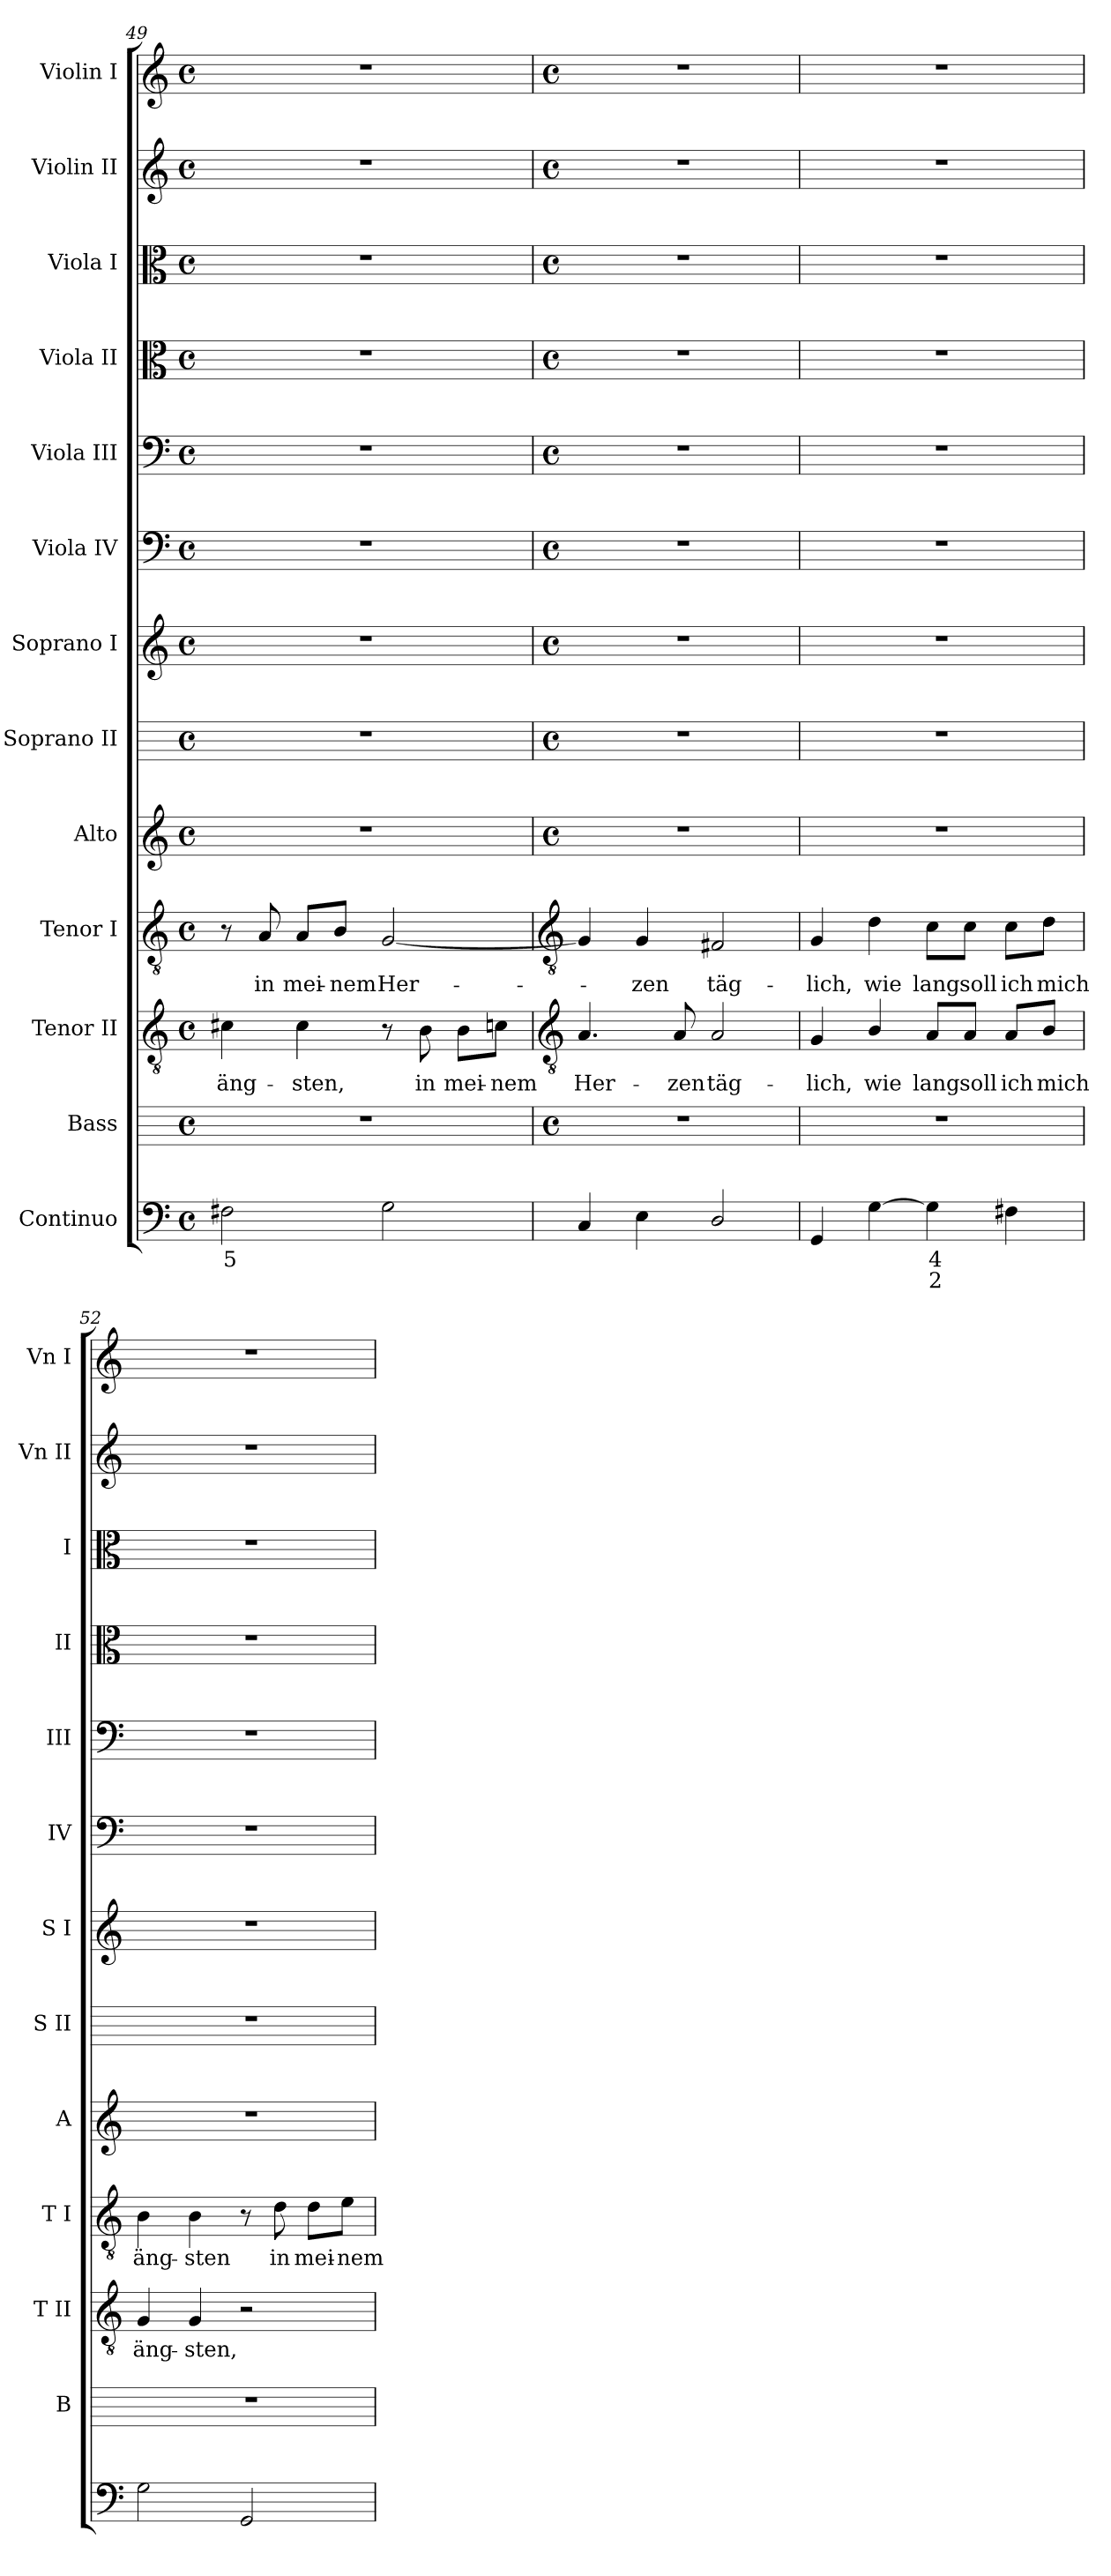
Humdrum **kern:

**kern	**text	**text	**kern	**kern	**text	**kern	**text	**kern	**kern	**kern	**kern	**kern	**kern	**kern	**kern	**kern
*part13	*part13	*part13	*part12	*part11	*part11	*part10	*part10	*part9	*part8	*part7	*part6	*part5	*part4	*part3	*part2	*part1
*staff13	*staff13	*staff13	*staff12	*staff11	*staff11	*staff10	*staff10	*staff9	*staff8	*staff7	*staff6	*staff5	*staff4	*staff3	*staff2	*staff1
*I"Continuo	*	*	*I"Bass	*I"Tenor II	*	*I"Tenor I	*	*I"Alto	*I"Soprano II	*I"Soprano I	*I"Viola IV	*I"Viola III	*I"Viola II	*I"Viola I	*I"Violin II	*I"Violin I
*	*	*	*I'B	*I'T II	*	*I'T I	*	*I'A	*I'S II	*I'S I	*I'IV	*I'III	*I'II	*I'I	*I'Vn II	*I'Vn I
*clefF4	*	*	*	*clefGv2	*	*clefGv2	*	*clefG2	*	*clefG2	*clefF4	*clefF4	*clefC3	*clefC3	*clefG2	*clefG2
*k[]	*	*	*	*k[]	*	*k[]	*	*k[]	*	*k[]	*k[]	*k[]	*k[]	*k[]	*k[]	*k[]
*C:	*	*	*	*C:	*	*C:	*	*C:	*	*C:	*C:	*C:	*C:	*C:	*C:	*C:
*M4/4	*	*	*M4/4	*M4/4	*	*M4/4	*	*M4/4	*M4/4	*M4/4	*M4/4	*M4/4	*M4/4	*M4/4	*M4/4	*M4/4
*met(c)	*	*	*met(c)	*met(c)	*	*met(c)	*	*met(c)	*met(c)	*met(c)	*met(c)	*met(c)	*met(c)	*met(c)	*met(c)	*met(c)
=49	=49	=49	=49	=49	=49	=49	=49	=49	=49	=49	=49	=49	=49	=49	=49	=49
!	!LO:LY:b	!	!	!	!LO:LY:b	!	!	!	!	!	!	!	!	!	!	!
2F#X	5	.	1r	4c#X	äng-	8r	.	1r	1r	1r	1r	1r	1r	1r	1r	1r
!	!	!	!	!	!	!	!LO:LY:b	!	!	!	!	!	!	!	!	!
.	.	.	.	.	.	8A	in	.	.	.	.	.	.	.	.	.
!	!	!	!	!	!LO:LY:b	!	!LO:LY:b	!	!	!	!	!	!	!	!	!
.	.	.	.	4c#	-sten,	8A/L	mei-	.	.	.	.	.	.	.	.	.
!	!	!	!	!	!	!	!LO:LY:b	!	!	!	!	!	!	!	!	!
.	.	.	.	.	.	8B/J	-nem	.	.	.	.	.	.	.	.	.
!	!	!	!	!	!	!	!LO:LY:b	!	!	!	!	!	!	!	!	!
2G	.	.	.	8r	.	[2G	Her-	.	.	.	.	.	.	.	.	.
!	!	!	!	!	!LO:LY:b	!	!	!	!	!	!	!	!	!	!	!
.	.	.	.	8B	in	.	.	.	.	.	.	.	.	.	.	.
!	!	!	!	!	!LO:LY:b	!	!	!	!	!	!	!	!	!	!	!
.	.	.	.	8B\L	mei-	.	.	.	.	.	.	.	.	.	.	.
!	!	!	!	!	!LO:LY:b	!	!	!	!	!	!	!	!	!	!	!
.	.	.	.	8cn\J	-nem	.	.	.	.	.	.	.	.	.	.	.
!!LO:LB:g=z
=50	=50	=50	=50	=50	=50	=50	=50	=50	=50	=50	=50	=50	=50	=50	=50	=50
*	*	*	*	*clefGv2	*	*clefGv2	*	*	*	*	*	*	*	*	*	*
*	*	*	*M4/4	*	*	*	*	*M4/4	*M4/4	*M4/4	*M4/4	*M4/4	*M4/4	*M4/4	*M4/4	*M4/4
*	*	*	*met(c)	*	*	*	*	*met(c)	*met(c)	*met(c)	*met(c)	*met(c)	*met(c)	*met(c)	*met(c)	*met(c)
!	!	!	!	!	!LO:LY:b	!	!	!	!	!	!	!	!	!	!	!
4C	.	.	1r	4.A	Her-	4G]	.	1r	1r	1r	1r	1r	1r	1r	1r	1r
!	!	!	!	!	!	!	!LO:LY:b	!	!	!	!	!	!	!	!	!
4E	.	.	.	.	.	4G	zen	.	.	.	.	.	.	.	.	.
!	!	!	!	!	!LO:LY:b	!	!	!	!	!	!	!	!	!	!	!
.	.	.	.	8A	-zen	.	.	.	.	.	.	.	.	.	.	.
!	!	!	!	!	!LO:LY:b	!	!LO:LY:b	!	!	!	!	!	!	!	!	!
2D/	.	.	.	2A	täg-	2F#X	täg-	.	.	.	.	.	.	.	.	.
=51	=51	=51	=51	=51	=51	=51	=51	=51	=51	=51	=51	=51	=51	=51	=51	=51
!	!	!	!	!	!LO:LY:b	!	!LO:LY:b	!	!	!	!	!	!	!	!	!
4GG	.	.	1r	4G	-lich,	4G	-lich,	1r	1r	1r	1r	1r	1r	1r	1r	1r
!	!	!	!	!	!LO:LY:b	!	!LO:LY:b	!	!	!	!	!	!	!	!	!
[4G	.	.	.	4B/	wie	4d	wie	.	.	.	.	.	.	.	.	.
!	!LO:LY:b	!LO:LY:b	!	!	!LO:LY:b	!	!LO:LY:b	!	!	!	!	!	!	!	!	!
4G]	4	2	.	8A/L	lang	8c\L	lang	.	.	.	.	.	.	.	.	.
!	!	!	!	!	!LO:LY:b	!	!LO:LY:b	!	!	!	!	!	!	!	!	!
.	.	.	.	8A/J	soll	8c\J	soll	.	.	.	.	.	.	.	.	.
!	!	!	!	!	!LO:LY:b	!	!LO:LY:b	!	!	!	!	!	!	!	!	!
4F#X	.	.	.	8A/L	ich	8c\L	ich	.	.	.	.	.	.	.	.	.
!	!	!	!	!	!LO:LY:b	!	!LO:LY:b	!	!	!	!	!	!	!	!	!
.	.	.	.	8B/J	mich	8d\J	mich	.	.	.	.	.	.	.	.	.
=52	=52	=52	=52	=52	=52	=52	=52	=52	=52	=52	=52	=52	=52	=52	=52	=52
!	!	!	!	!	!LO:LY:b	!	!LO:LY:b	!	!	!	!	!	!	!	!	!
2G	.	.	1r	4G	äng-	4B	äng-	1r	1r	1r	1r	1r	1r	1r	1r	1r
!	!	!	!	!	!LO:LY:b	!	!LO:LY:b	!	!	!	!	!	!	!	!	!
.	.	.	.	4G	-sten,	4B	-sten	.	.	.	.	.	.	.	.	.
2GG	.	.	.	2r	.	8r	.	.	.	.	.	.	.	.	.	.
!	!	!	!	!	!	!	!LO:LY:b	!	!	!	!	!	!	!	!	!
.	.	.	.	.	.	8d	in	.	.	.	.	.	.	.	.	.
!	!	!	!	!	!	!	!LO:LY:b	!	!	!	!	!	!	!	!	!
.	.	.	.	.	.	8d\L	mei-	.	.	.	.	.	.	.	.	.
!	!	!	!	!	!	!	!LO:LY:b	!	!	!	!	!	!	!	!	!
.	.	.	.	.	.	8e\J	-nem	.	.	.	.	.	.	.	.	.
=	=	=	=	=	=	=	=	=	=	=	=	=	=	=	=	=
*-	*-	*-	*-	*-	*-	*-	*-	*-	*-	*-	*-	*-	*-	*-	*-	*-
